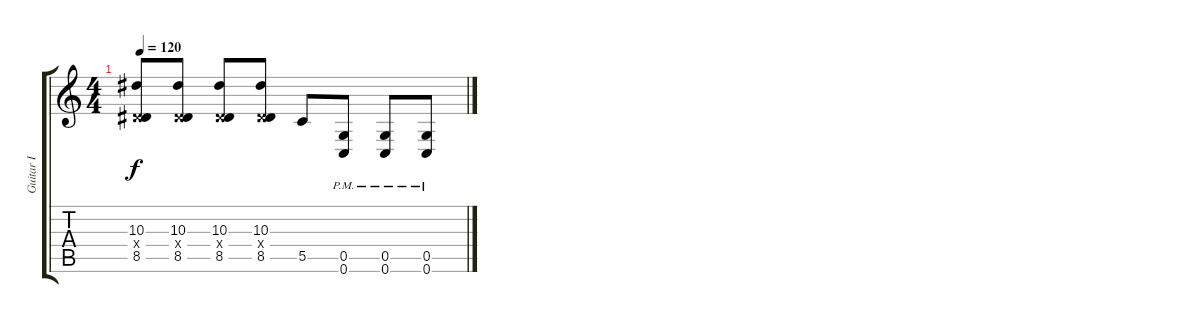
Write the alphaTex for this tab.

\track ("Guitar I" "Guitar I") {instrument overdrivenguitar}
\staff {score tabs}
\tuning (D4 A3 F3 C3 G2 C2) {hide}
\ts (4 4)
\tempo 120
\clef g2
\ks c
(10.3 3.4{x} 8.5).8{dy f} (10.3 3.4{x} 8.5).8 (10.3 3.4{x} 8.5).8 (10.3 3.4{x} 8.5).8 5.5.8 (0.5 0.6{pm}).8 (0.5{pm} 0.6{pm}).8 (0.5{pm} 0.6{pm}).8
